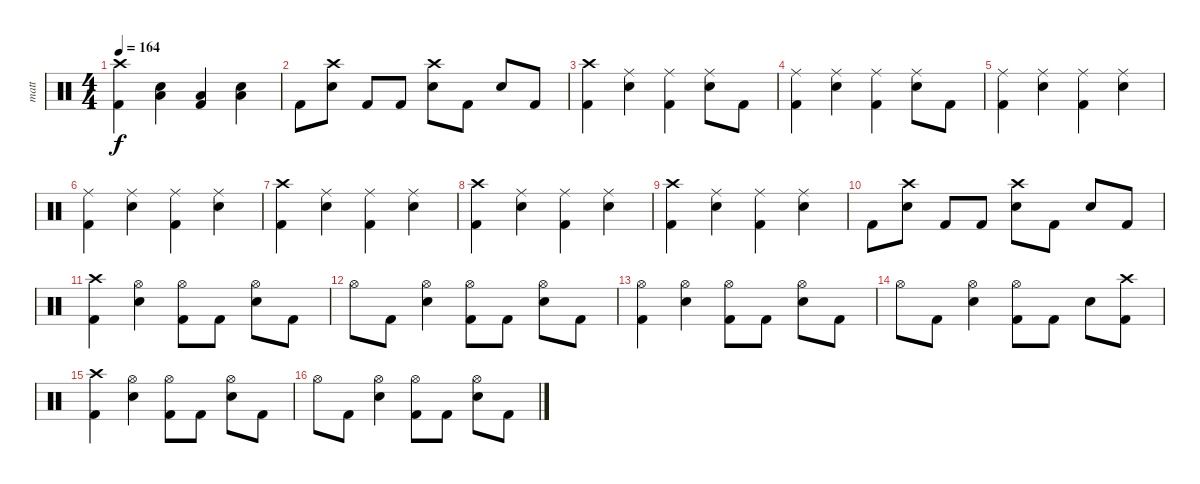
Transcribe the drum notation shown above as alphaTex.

\track ("matt" "matt") {instrument percussion}
\staff {score}
\articulation defaults
\ts (4 4)
\tempo 164
\clef neutral
\ks c
("Crash high (hit)" "Kick (hit) 2").4{dy f} ("Low Tom (hit)" "Electric Snare (hit)").4 ("Low Tom (hit)" "Kick (hit) 2").4 ("Low Tom (hit)" "Electric Snare (hit)").4 |
"Kick (hit) 2".8 ("Crash high (hit)" "Electric Snare (hit)").8 "Kick (hit) 2".8 "Kick (hit) 2".8 ("Crash high (hit)" "Electric Snare (hit)").8 "Kick (hit) 2".8 "Electric Snare (hit)".8 "Kick (hit) 2".8 |
("Crash high (hit)" "Kick (hit) 2").4 ("Ride (middle)" "Electric Snare (hit)").4 ("Ride (middle)" "Kick (hit) 2").4 ("Ride (middle)" "Electric Snare (hit)").8 "Kick (hit) 2".8 |
("Ride (middle)" "Kick (hit) 2").4 ("Ride (middle)" "Electric Snare (hit)").4 ("Ride (middle)" "Kick (hit) 2").4 ("Ride (middle)" "Electric Snare (hit)").8 "Kick (hit) 2".8 |
("Ride (middle)" "Kick (hit) 2").4 ("Ride (middle)" "Electric Snare (hit)").4 ("Ride (middle)" "Kick (hit) 2").4 ("Ride (middle)" "Electric Snare (hit)").4 |
("Ride (middle)" "Kick (hit) 2").4 ("Ride (middle)" "Electric Snare (hit)").4 ("Ride (middle)" "Kick (hit) 2").4 ("Ride (middle)" "Electric Snare (hit)").4 |
("Crash high (hit)" "Kick (hit) 2").4 ("Ride (middle)" "Electric Snare (hit)").4 ("Ride (middle)" "Kick (hit) 2").4 ("Ride (middle)" "Electric Snare (hit)").4 |
("Crash high (hit)" "Kick (hit) 2").4 ("Ride (middle)" "Electric Snare (hit)").4 ("Ride (middle)" "Kick (hit) 2").4 ("Ride (middle)" "Electric Snare (hit)").4 |
("Crash high (hit)" "Kick (hit) 2").4 ("Ride (middle)" "Electric Snare (hit)").4 ("Ride (middle)" "Kick (hit) 2").4 ("Ride (middle)" "Electric Snare (hit)").4 |
"Kick (hit) 2".8 ("Crash high (hit)" "Electric Snare (hit)").8 "Kick (hit) 2".8 "Kick (hit) 2".8 ("Crash high (hit)" "Electric Snare (hit)").8 "Kick (hit) 2".8 "Electric Snare (hit)".8 "Kick (hit) 2".8 |
("Crash high (hit)" "Kick (hit) 2").4 ("Hi-Hat (open)" "Electric Snare (hit)").4 ("Hi-Hat (open)" "Kick (hit) 2").8 "Kick (hit) 2".8 ("Hi-Hat (open)" "Electric Snare (hit)").8 "Kick (hit) 2".8 |
"Hi-Hat (open)".8 "Kick (hit) 2".8 ("Hi-Hat (open)" "Electric Snare (hit)").4 ("Hi-Hat (open)" "Kick (hit) 2").8 "Kick (hit) 2".8 ("Hi-Hat (open)" "Electric Snare (hit)").8 "Kick (hit) 2".8 |
("Hi-Hat (open)" "Kick (hit) 2").4 ("Hi-Hat (open)" "Electric Snare (hit)").4 ("Hi-Hat (open)" "Kick (hit) 2").8 "Kick (hit) 2".8 ("Hi-Hat (open)" "Electric Snare (hit)").8 "Kick (hit) 2".8 |
"Hi-Hat (open)".8 "Kick (hit) 2".8 ("Hi-Hat (open)" "Electric Snare (hit)").4 ("Hi-Hat (open)" "Kick (hit) 2").8 "Kick (hit) 2".8 "Electric Snare (hit)".8 ("Crash high (hit)" "Kick (hit) 2").8 |
("Crash high (hit)" "Kick (hit) 2").4 ("Hi-Hat (open)" "Electric Snare (hit)").4 ("Hi-Hat (open)" "Kick (hit) 2").8 "Kick (hit) 2".8 ("Hi-Hat (open)" "Electric Snare (hit)").8 "Kick (hit) 2".8 |
"Hi-Hat (open)".8 "Kick (hit) 2".8 ("Hi-Hat (open)" "Electric Snare (hit)").4 ("Hi-Hat (open)" "Kick (hit) 2").8 "Kick (hit) 2".8 ("Hi-Hat (open)" "Electric Snare (hit)").8 "Kick (hit) 2".8
